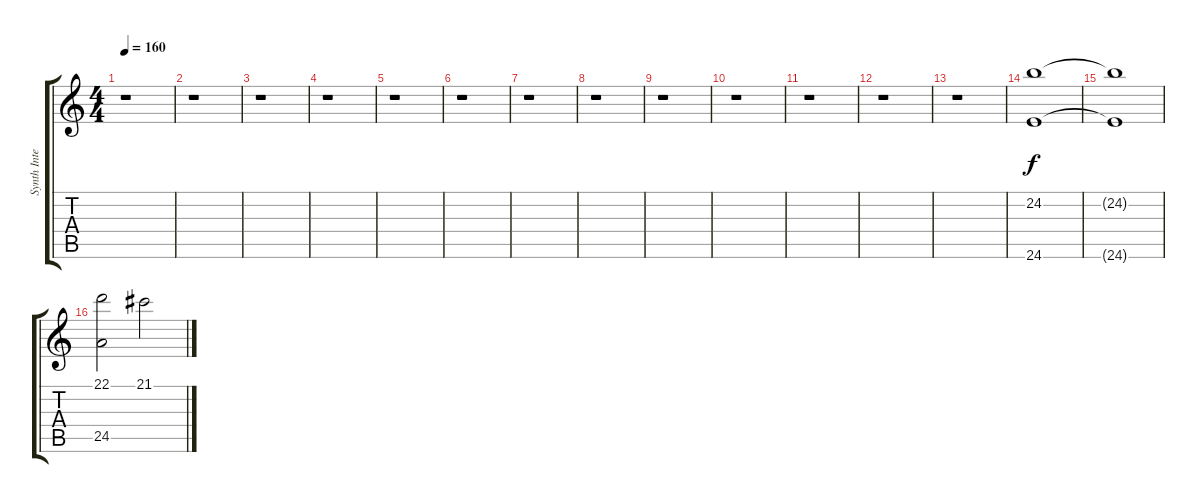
\track ("Synth Interlude " "Synth Inte") {instrument stringensemble1}
\staff {score tabs}
\tuning (E4 B3 G3 D3 A2 E2) {hide}
\ts (4 4)
\tempo 160
\clef g2
\ks c
r.1{dy f} |
r.1 |
r.1 |
r.1 |
r.1 |
r.1 |
r.1 |
r.1 |
r.1 |
r.1 |
r.1 |
r.1 |
r.1 |
(24.2 24.6).1 |
(24.2{t} 24.6{t}).1 |
(22.1 24.5).2 21.1.2
